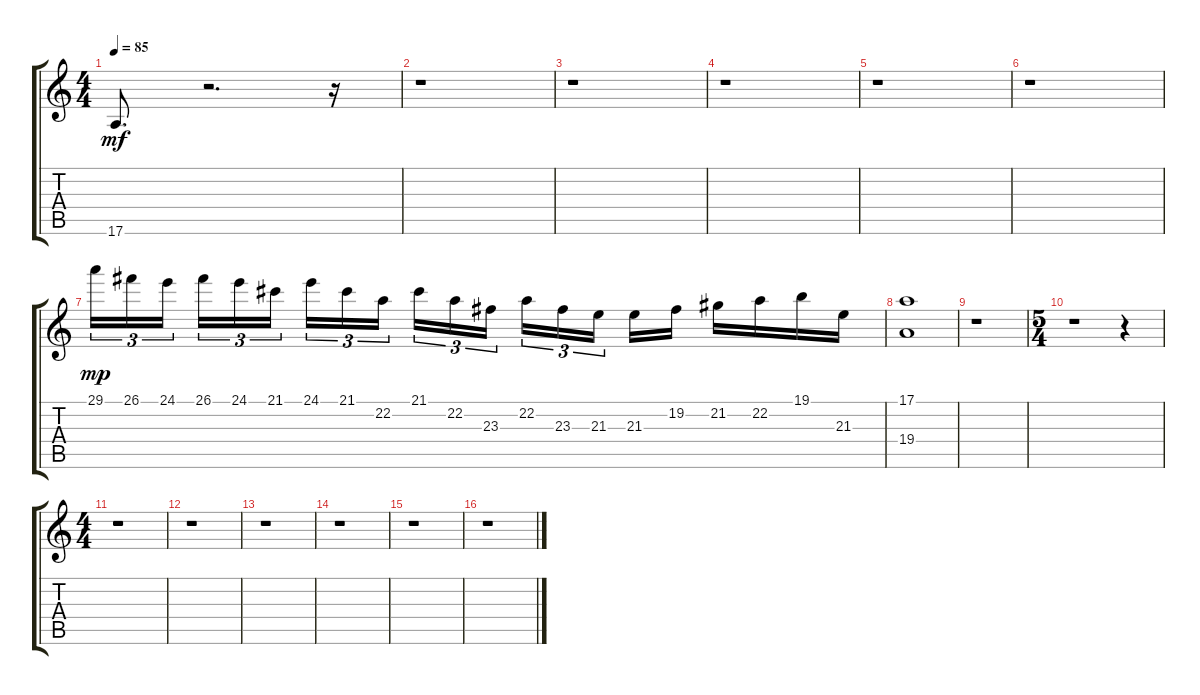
\track "" {instrument orchestralharp}
\staff {score tabs}
\tuning (E4 B3 G3 D3 A2 E2) {hide}
\ts (4 4)
\tempo 85
\clef g2
\ks c
17.6.8{d dy mf} r.2{d} r.16 |
r.1 |
r.1 |
r.1 |
r.1 |
r.1 |
29.1.16{tu (3 2) dy mp} 26.1.16{tu (3 2)} 24.1.16{tu (3 2)} 26.1.16{tu (3 2)} 24.1.16{tu (3 2)} 21.1.16{tu (3 2)} 24.1.16{tu (3 2)} 21.1.16{tu (3 2)} 22.2.16{tu (3 2)} 21.1.16{tu (3 2)} 22.2.16{tu (3 2)} 23.3.16{tu (3 2)} 22.2.16{tu (3 2)} 23.3.16{tu (3 2)} 21.3.16{tu (3 2)} 21.3.16 19.2.16 21.2.16 22.2.16 19.1.16 21.3.16 |
(17.1 19.4).1 |
r.1 |
\ts (5 4)
r.1 r.4 |
\ts (4 4)
r.1 |
r.1 |
r.1 |
r.1 |
r.1 |
r.1
